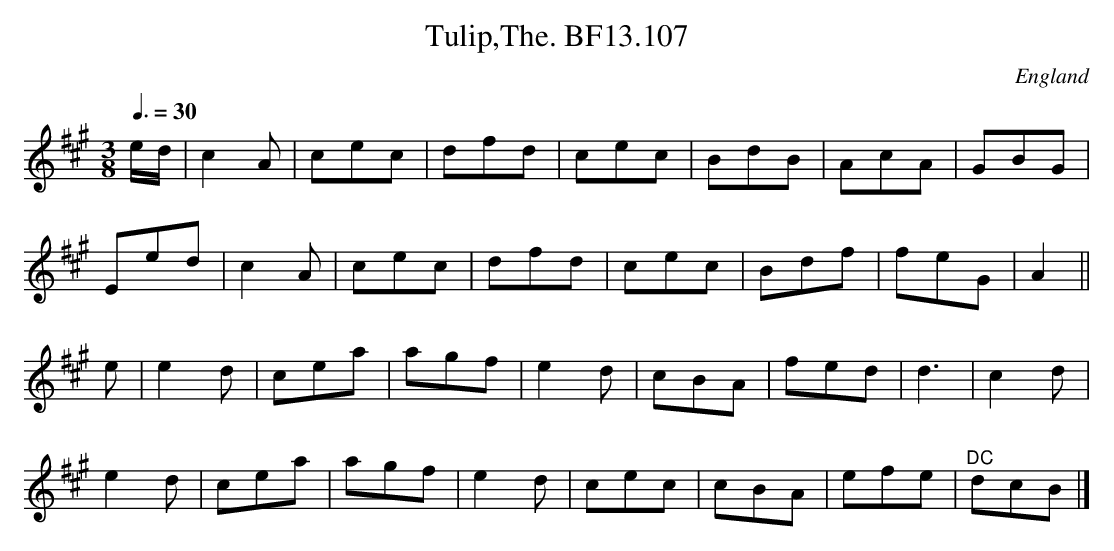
X:1
T:Tulip,The. BF13.107
L:1/8
M:3/8
O:England
Q:3/8=30
K:A
e/d/|c2A|cec|dfd|cec|BdB|AcA|GBG|!
Eed|c2A|cec|dfd|cec|Bdf|feG|A2||!
e|e2d|cea|agf|e2d|cBA|fed|d3|c2d|!
e2d|cea|agf|e2d|cec|cBA|efe|"^DC"dcB|]
